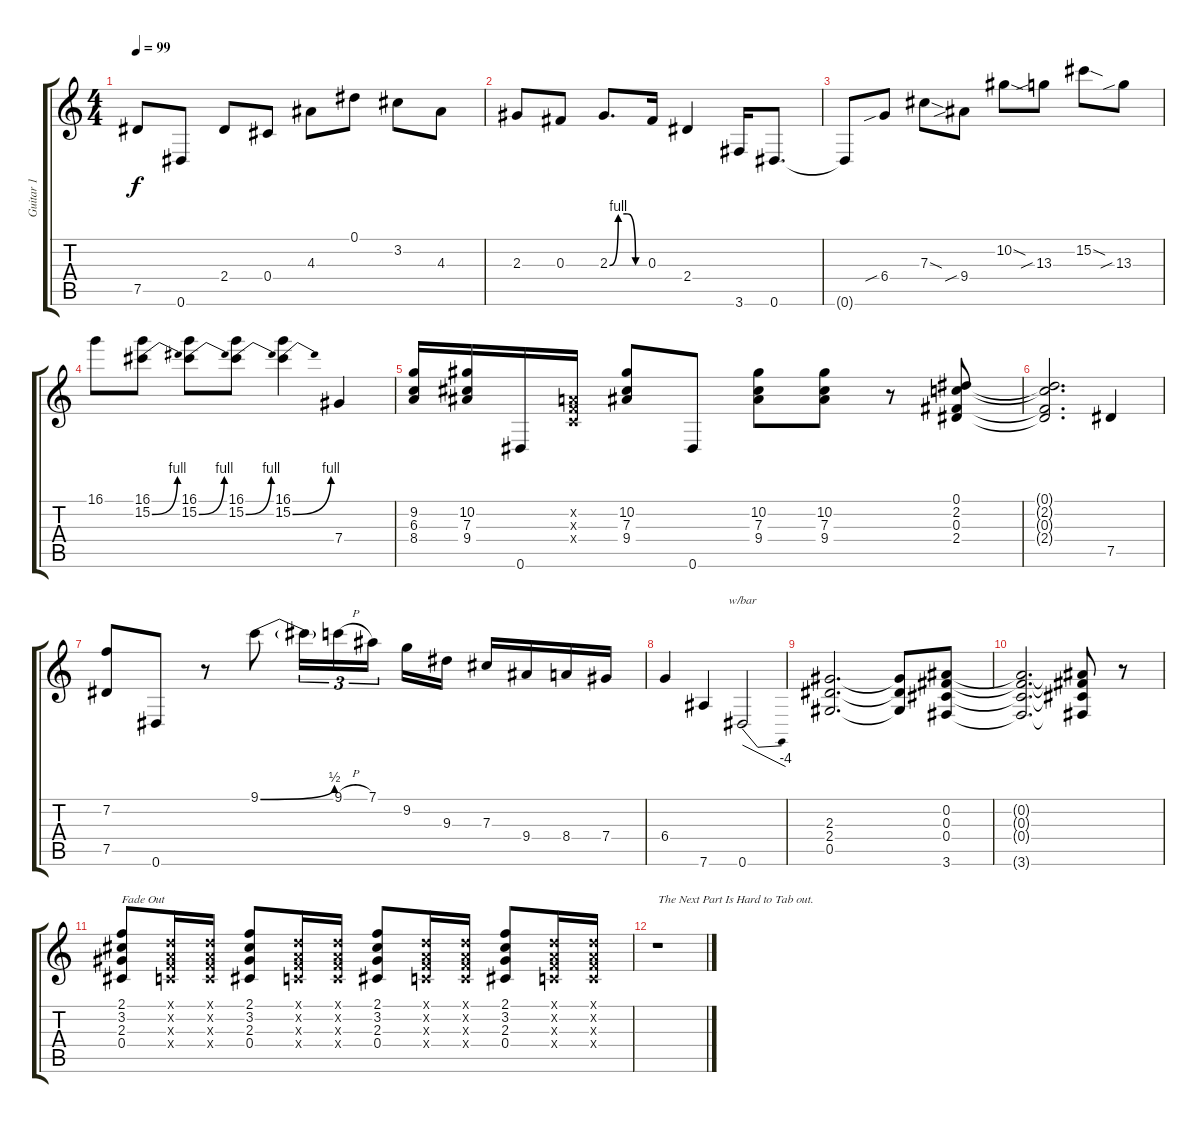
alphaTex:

\track ("Guitar 1" "Guitar 1") {instrument overdrivenguitar}
\staff {score tabs}
\tuning (Eb4 Bb3 Gb3 Db3 Ab2 Eb2) {hide}
\ts (4 4)
\tempo 99
\clef g2
\ks c
7.5{t}.8{dy f} 0.6.8 2.4.8 0.4.8 4.3.8 0.1.8 3.2.8 4.3.8 |
2.3.8 0.3.8 2.3{be (custom 0 0 15 4 30 4 45 0 60 0)}.8{d} 0.3.16 2.4.4 3.6.16 0.6.8{d} |
0.6{t}.8 6.4{sib}.8 7.3{sod}.8 9.4{sib}.8 10.2{sod}.8 13.3{sib}.8 15.2{sod}.8 13.3{sib}.8 |
16.1.8 (16.1 15.2{be (bend 0 0 60 4)}).8 (16.1 15.2{be (bend 0 0 60 4)}).8 (16.1 15.2{be (bend 0 0 60 4)}).8 (16.1 15.2{be (bend 0 0 60 4)}).4 7.4.4 |
(9.2 6.3 8.4).16 (10.2 7.3 9.4).16 0.6.16 (-1.2{x} -1.3{x} -1.4{x}).16 (10.2 7.3 9.4).8 0.6.8 (10.2 7.3 9.4).8 (10.2 7.3 9.4).8 r.8 (0.1 2.2 0.3 2.4).8 |
(0.1{t} 2.2{t} 0.3{t} 2.4{t}).2{d} 7.5.4 |
(7.2 7.5).8 0.6.8 r.8 9.1{be (bend 0 0 60 2)}.8 9.1{t}.16{tu (3 2)} 9.1{h}.16{tu (3 2)} 7.1.16{tu (3 2) beam splitsecondary} 9.2.16 9.3.16 7.3.16 9.4.16 8.4.16 7.4.16 |
6.4.4 7.6.4 0.6.2{tbe (dive default 0 0 60 -16)} |
(2.3 2.4 0.5).2{d} (2.3{t} 2.4{t} 0.5{t}).8 (0.2 0.3 0.4 3.6).8 |
(0.2{t} 0.3{t} 0.4{t} 3.6{t}).2{d} (0.2{t} 0.3{t} 0.4{t} 3.6{t}).8 r.8 |
(2.1 3.2 2.3 0.4).8{txt "Fade Out"} (-1.1{x} -1.2{x} -1.3{x} -1.4{x}).16 (-1.1{x} -1.2{x} -1.3{x} -1.4{x}).16 (2.1 3.2 2.3 0.4).8 (-1.1{x} -1.2{x} -1.3{x} -1.4{x}).16 (-1.1{x} -1.2{x} -1.3{x} -1.4{x}).16 (2.1 3.2 2.3 0.4).8 (-1.1{x} -1.2{x} -1.3{x} -1.4{x}).16 (-1.1{x} -1.2{x} -1.3{x} -1.4{x}).16 (2.1 3.2 2.3 0.4).8 (-1.1{x} -1.2{x} -1.3{x} -1.4{x}).16 (-1.1{x} -1.2{x} -1.3{x} -1.4{x}).16 |
r.1{txt "The Next Part Is Hard to Tab out."}
